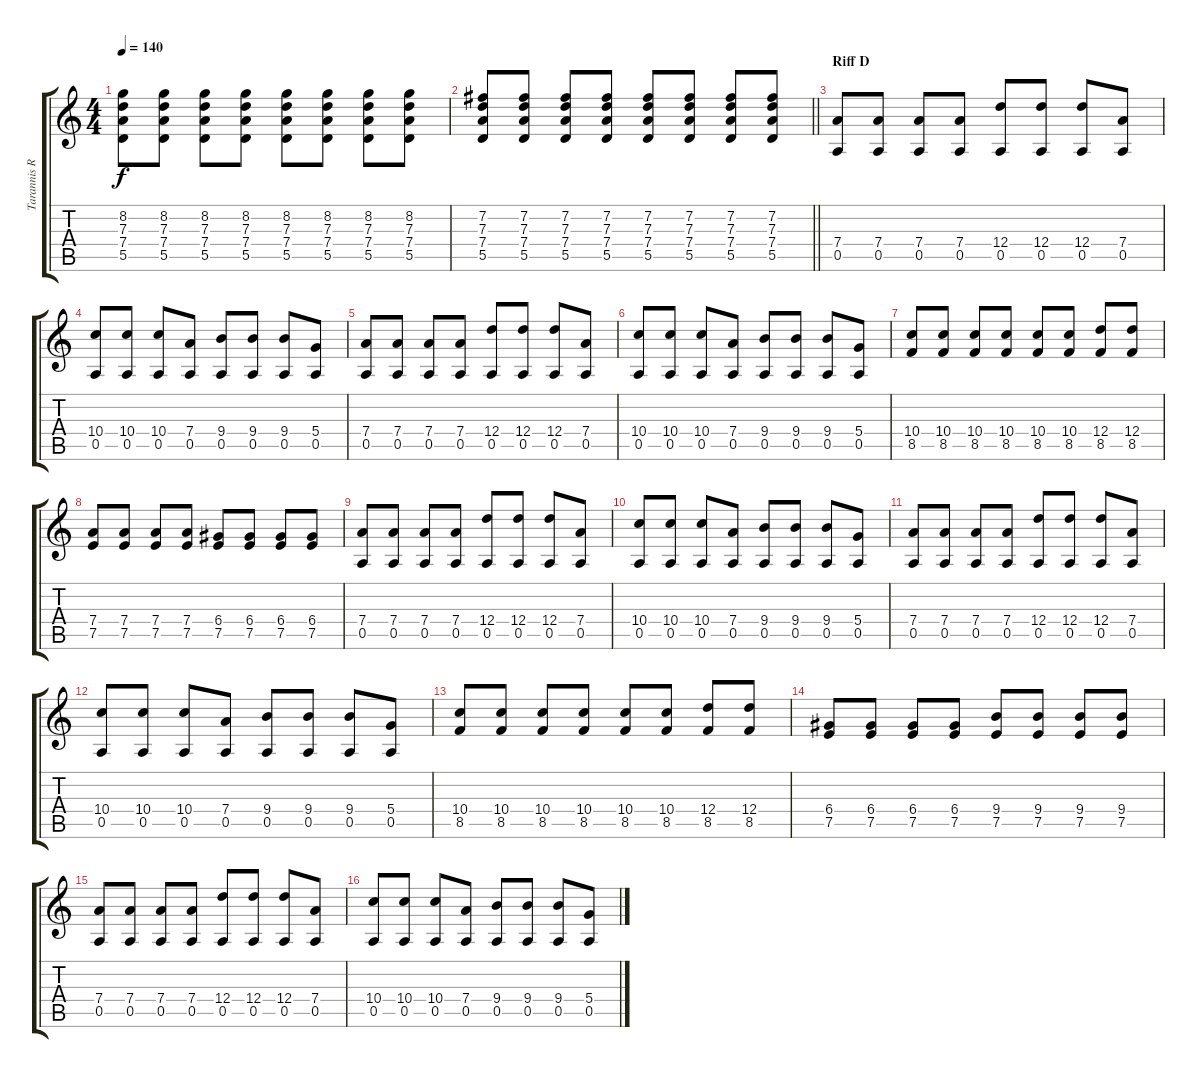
\track ("Tarannis Rythm Guitar" "Tarannis R") {instrument distortionguitar}
\staff {score tabs}
\tuning (E4 B3 G3 D3 A2 E2) {hide}
\ts (4 4)
\tempo 140
\clef g2
\ks c
(8.2 7.3 7.4 5.5).8{dy f} (8.2 7.3 7.4 5.5).8 (8.2 7.3 7.4 5.5).8 (8.2 7.3 7.4 5.5).8 (8.2 7.3 7.4 5.5).8 (8.2 7.3 7.4 5.5).8 (8.2 7.3 7.4 5.5).8 (8.2 7.3 7.4 5.5).8 |
\barLineRight lightlight
(7.2 7.3 7.4 5.5).8 (7.2 7.3 7.4 5.5).8 (7.2 7.3 7.4 5.5).8 (7.2 7.3 7.4 5.5).8 (7.2 7.3 7.4 5.5).8 (7.2 7.3 7.4 5.5).8 (7.2 7.3 7.4 5.5).8 (7.2 7.3 7.4 5.5).8 |
\section ("" "Riff D")
(7.4 0.5).8 (7.4 0.5).8 (7.4 0.5).8 (7.4 0.5).8 (12.4 0.5).8 (12.4 0.5).8 (12.4 0.5).8 (7.4 0.5).8 |
(10.4 0.5).8 (10.4 0.5).8 (10.4 0.5).8 (7.4 0.5).8 (9.4 0.5).8 (9.4 0.5).8 (9.4 0.5).8 (5.4 0.5).8 |
(7.4 0.5).8 (7.4 0.5).8 (7.4 0.5).8 (7.4 0.5).8 (12.4 0.5).8 (12.4 0.5).8 (12.4 0.5).8 (7.4 0.5).8 |
(10.4 0.5).8 (10.4 0.5).8 (10.4 0.5).8 (7.4 0.5).8 (9.4 0.5).8 (9.4 0.5).8 (9.4 0.5).8 (5.4 0.5).8 |
(10.4 8.5).8 (10.4 8.5).8 (10.4 8.5).8 (10.4 8.5).8 (10.4 8.5).8 (10.4 8.5).8 (12.4 8.5).8 (12.4 8.5).8 |
(7.4 7.5).8 (7.4 7.5).8 (7.4 7.5).8 (7.4 7.5).8 (6.4 7.5).8 (6.4 7.5).8 (6.4 7.5).8 (6.4 7.5).8 |
(7.4 0.5).8 (7.4 0.5).8 (7.4 0.5).8 (7.4 0.5).8 (12.4 0.5).8 (12.4 0.5).8 (12.4 0.5).8 (7.4 0.5).8 |
(10.4 0.5).8 (10.4 0.5).8 (10.4 0.5).8 (7.4 0.5).8 (9.4 0.5).8 (9.4 0.5).8 (9.4 0.5).8 (5.4 0.5).8 |
(7.4 0.5).8 (7.4 0.5).8 (7.4 0.5).8 (7.4 0.5).8 (12.4 0.5).8 (12.4 0.5).8 (12.4 0.5).8 (7.4 0.5).8 |
(10.4 0.5).8 (10.4 0.5).8 (10.4 0.5).8 (7.4 0.5).8 (9.4 0.5).8 (9.4 0.5).8 (9.4 0.5).8 (5.4 0.5).8 |
(10.4 8.5).8 (10.4 8.5).8 (10.4 8.5).8 (10.4 8.5).8 (10.4 8.5).8 (10.4 8.5).8 (12.4 8.5).8 (12.4 8.5).8 |
(6.4 7.5).8 (6.4 7.5).8 (6.4 7.5).8 (6.4 7.5).8 (9.4 7.5).8 (9.4 7.5).8 (9.4 7.5).8 (9.4 7.5).8 |
(7.4 0.5).8 (7.4 0.5).8 (7.4 0.5).8 (7.4 0.5).8 (12.4 0.5).8 (12.4 0.5).8 (12.4 0.5).8 (7.4 0.5).8 |
(10.4 0.5).8 (10.4 0.5).8 (10.4 0.5).8 (7.4 0.5).8 (9.4 0.5).8 (9.4 0.5).8 (9.4 0.5).8 (5.4 0.5).8
